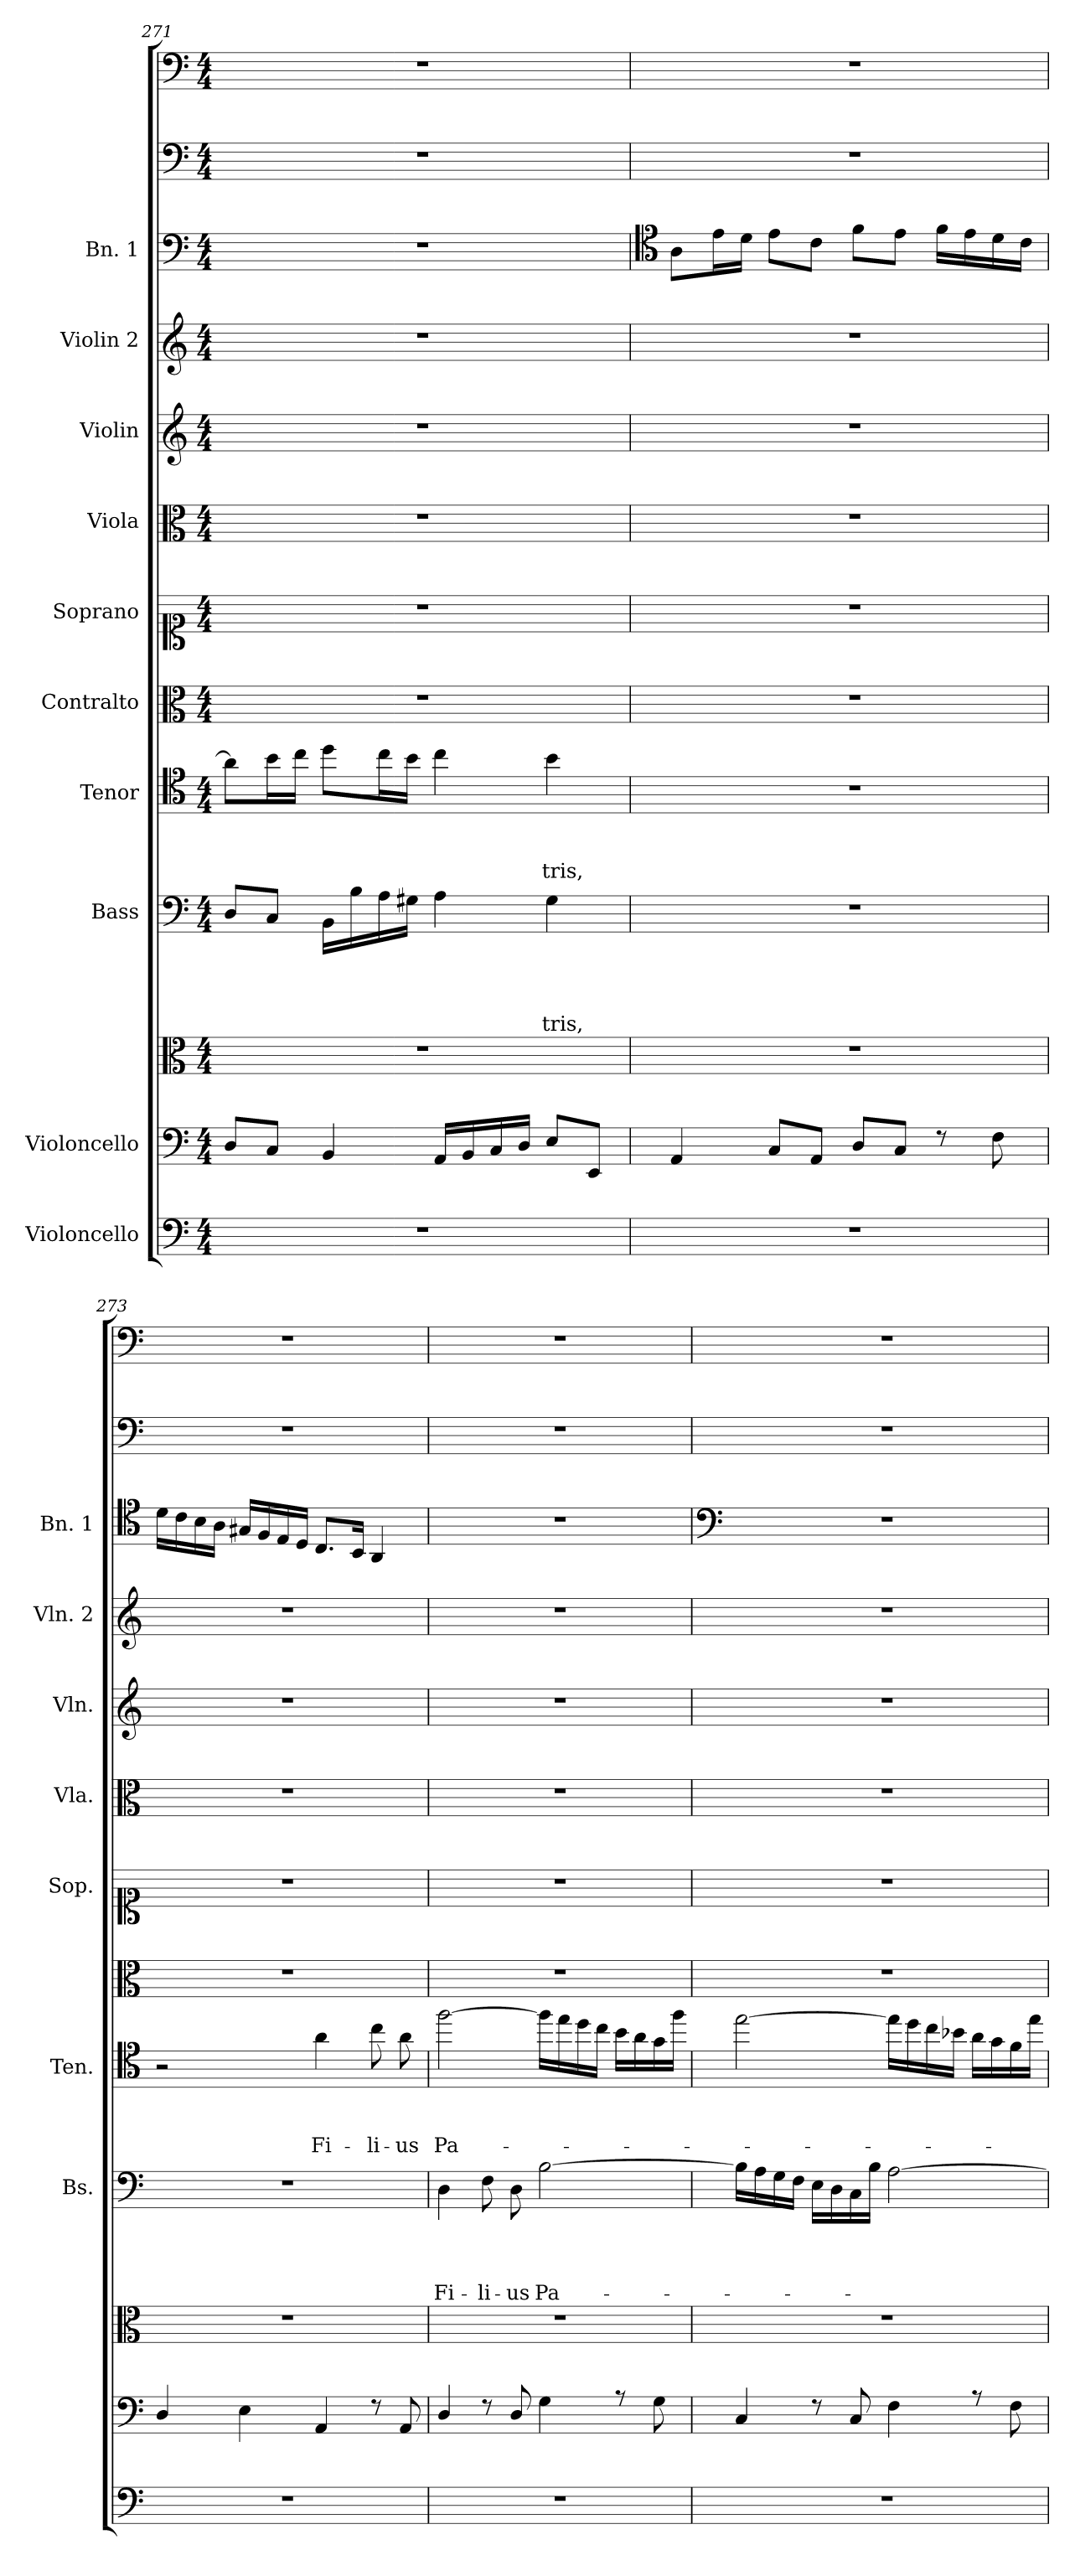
**kern	**kern	**kern	**kern	**text	**text	**text	**text	**kern	**text	**text	**text	**kern	**kern	**kern	**kern	**kern	**kern	**kern	**kern
*part13	*part12	*part11	*part10	*part10	*part10	*part10	*part10	*part9	*part9	*part9	*part9	*part8	*part7	*part6	*part5	*part4	*part3	*part2	*part1
*staff13	*staff12	*staff11	*staff10	*staff10	*staff10	*staff10	*staff10	*staff9	*staff9	*staff9	*staff9	*staff8	*staff7	*staff6	*staff5	*staff4	*staff3	*staff2	*staff1
*I"Violoncello	*I"Violoncello	*	*I"Bass	*	*	*	*	*I"Tenor	*	*	*	*I"Contralto	*I"Soprano	*I"Viola	*I"Violin	*I"Violin 2	*I"Bn. 1	*	*
*	*	*	*I'Bs.	*	*	*	*	*I'Ten.	*	*	*	*	*I'Sop.	*I'Vla.	*I'Vln.	*I'Vln. 2	*I'Bn. 1	*	*
*clefF4	*clefF4	*clefC3	*clefF4	*	*	*	*	*clefC4	*	*	*	*clefC3	*clefC1	*clefC3	*clefG2	*clefG2	*clefF4	*clefF4	*clefF4
*	*	*	*	*	*	*	*	*ITrd7c12	*	*	*	*	*	*	*	*	*	*	*
*k[]	*k[]	*k[]	*k[]	*	*	*	*	*k[]	*	*	*	*k[]	*k[]	*k[]	*k[]	*k[]	*k[]	*k[]	*k[]
*C:	*C:	*C:	*C:	*	*	*	*	*C:	*	*	*	*C:	*C:	*C:	*C:	*C:	*C:	*C:	*C:
*M4/4	*M4/4	*M4/4	*M4/4	*	*	*	*	*M4/4	*	*	*	*M4/4	*M4/4	*M4/4	*M4/4	*M4/4	*M4/4	*M4/4	*M4/4
=271	=271	=271	=271	=271	=271	=271	=271	=271	=271	=271	=271	=271	=271	=271	=271	=271	=271	=271	=271
*	*^	*	*	*	*	*	*	*	*	*	*	*	*	*	*	*	*	*	*
1r	8D/L	1ryy	1r	8D/L	.	.	.	.	8A\L]	.	.	.	1r	1r	1r	1r	1r	1r	1r	1r
.	8C/J	.	.	8C/J	.	.	.	.	16B\L	.	.	.	.	.	.	.	.	.	.	.
.	.	.	.	.	.	.	.	.	16c\JJ	.	.	.	.	.	.	.	.	.	.	.
.	4BB/	.	.	16BB\LL	.	.	.	.	8d\L	.	.	.	.	.	.	.	.	.	.	.
.	.	.	.	16B\	.	.	.	.	.	.	.	.	.	.	.	.	.	.	.	.
.	.	.	.	16A\	.	.	.	.	16c\L	.	.	.	.	.	.	.	.	.	.	.
.	.	.	.	16G#X\JJ	.	.	.	.	16B\JJ	.	.	.	.	.	.	.	.	.	.	.
.	16AA/LL	.	.	4A\	.	.	.	.	4c\	.	.	.	.	.	.	.	.	.	.	.
.	16BB/	.	.	.	.	.	.	.	.	.	.	.	.	.	.	.	.	.	.	.
.	16C/	.	.	.	.	.	.	.	.	.	.	.	.	.	.	.	.	.	.	.
.	16D/JJ	.	.	.	.	.	.	.	.	.	.	.	.	.	.	.	.	.	.	.
!	!	!	!	!	!	!	!	!LO:LY:b	!	!	!	!LO:LY:b	!	!	!	!	!	!	!	!
.	8E/L	.	.	4G#\	.	.	.	-tris,	4B\	.	.	-tris,	.	.	.	.	.	.	.	.
.	8EE/J	.	.	.	.	.	.	.	.	.	.	.	.	.	.	.	.	.	.	.
!!LO:PB:g=z
=272	=272	=272	=272	=272	=272	=272	=272	=272	=272	=272	=272	=272	=272	=272	=272	=272	=272	=272	=272	=272
*	*	*	*	*	*	*	*	*	*	*	*	*	*	*	*	*	*	*clefC4	*	*
1r	4AA/	1ryy	1r	1r	.	.	.	.	1r	.	.	.	1r	1r	1r	1r	1r	8A\L	1r	1r
.	.	.	.	.	.	.	.	.	.	.	.	.	.	.	.	.	.	16e\L	.	.
.	.	.	.	.	.	.	.	.	.	.	.	.	.	.	.	.	.	16d\JJ	.	.
.	8C/L	.	.	.	.	.	.	.	.	.	.	.	.	.	.	.	.	8e\L	.	.
.	8AA/J	.	.	.	.	.	.	.	.	.	.	.	.	.	.	.	.	8c\J	.	.
.	8D/L	.	.	.	.	.	.	.	.	.	.	.	.	.	.	.	.	8f\L	.	.
.	8C/J	.	.	.	.	.	.	.	.	.	.	.	.	.	.	.	.	8e\J	.	.
.	8r	.	.	.	.	.	.	.	.	.	.	.	.	.	.	.	.	16f\LL	.	.
.	.	.	.	.	.	.	.	.	.	.	.	.	.	.	.	.	.	16e\	.	.
.	8F\	.	.	.	.	.	.	.	.	.	.	.	.	.	.	.	.	16d\	.	.
.	.	.	.	.	.	.	.	.	.	.	.	.	.	.	.	.	.	16c\JJ	.	.
=273	=273	=273	=273	=273	=273	=273	=273	=273	=273	=273	=273	=273	=273	=273	=273	=273	=273	=273	=273	=273
1r	4D/	1ryy	1r	1r	.	.	.	.	2r	.	.	.	1r	1r	1r	1r	1r	16d\LL	1r	1r
.	.	.	.	.	.	.	.	.	.	.	.	.	.	.	.	.	.	16c\	.	.
.	.	.	.	.	.	.	.	.	.	.	.	.	.	.	.	.	.	16B\	.	.
.	.	.	.	.	.	.	.	.	.	.	.	.	.	.	.	.	.	16A\JJ	.	.
.	4E\	.	.	.	.	.	.	.	.	.	.	.	.	.	.	.	.	16G#X/LL	.	.
.	.	.	.	.	.	.	.	.	.	.	.	.	.	.	.	.	.	16F/	.	.
.	.	.	.	.	.	.	.	.	.	.	.	.	.	.	.	.	.	16E/	.	.
.	.	.	.	.	.	.	.	.	.	.	.	.	.	.	.	.	.	16D/JJ	.	.
!	!	!	!	!	!	!	!	!	!	!	!	!LO:LY:b	!	!	!	!	!	!	!	!
.	4AA/	.	.	.	.	.	.	.	4A\	.	.	Fi-	.	.	.	.	.	8.C/L	.	.
.	.	.	.	.	.	.	.	.	.	.	.	.	.	.	.	.	.	16BB/Jk	.	.
!	!	!	!	!	!	!	!	!	!	!	!	!LO:LY:b	!	!	!	!	!	!	!	!
.	8r	.	.	.	.	.	.	.	8c\	.	.	-li-	.	.	.	.	.	4AA/	.	.
!	!	!	!	!	!	!	!	!	!	!	!	!LO:LY:b	!	!	!	!	!	!	!	!
.	8AA/	.	.	.	.	.	.	.	8A\	.	.	-us	.	.	.	.	.	.	.	.
=274	=274	=274	=274	=274	=274	=274	=274	=274	=274	=274	=274	=274	=274	=274	=274	=274	=274	=274	=274	=274
!	!	!	!	!	!	!	!	!LO:LY:b	!	!	!	!LO:LY:b	!	!	!	!	!	!	!	!
1r	4D/	1ryy	1r	4D\	.	.	.	Fi-	[>2f\	.	.	Pa-	1r	1r	1r	1r	1r	1r	1r	1r
!	!	!	!	!	!	!	!	!LO:LY:b	!	!	!	!	!	!	!	!	!	!	!	!
.	8r	.	.	8F\	.	.	.	-li-	.	.	.	.	.	.	.	.	.	.	.	.
!	!	!	!	!	!	!	!	!LO:LY:b	!	!	!	!	!	!	!	!	!	!	!	!
.	8D/	.	.	8D\	.	.	.	-us	.	.	.	.	.	.	.	.	.	.	.	.
!	!	!	!	!	!	!	!	!LO:LY:b	!	!	!	!	!	!	!	!	!	!	!	!
.	4G\	.	.	[>2B\	.	.	.	Pa-	16f\LL]	.	.	.	.	.	.	.	.	.	.	.
.	.	.	.	.	.	.	.	.	16e\	.	.	.	.	.	.	.	.	.	.	.
.	.	.	.	.	.	.	.	.	16d\	.	.	.	.	.	.	.	.	.	.	.
.	.	.	.	.	.	.	.	.	16c\JJ	.	.	.	.	.	.	.	.	.	.	.
.	8r	.	.	.	.	.	.	.	16B\LL	.	.	.	.	.	.	.	.	.	.	.
.	.	.	.	.	.	.	.	.	16A\	.	.	.	.	.	.	.	.	.	.	.
.	8G\	.	.	.	.	.	.	.	16G\	.	.	.	.	.	.	.	.	.	.	.
.	.	.	.	.	.	.	.	.	16f\JJ	.	.	.	.	.	.	.	.	.	.	.
!!LO:PB:g=z
=275	=275	=275	=275	=275	=275	=275	=275	=275	=275	=275	=275	=275	=275	=275	=275	=275	=275	=275	=275	=275
*	*	*	*	*	*	*	*	*	*	*	*	*	*	*	*	*	*	*clefF4	*	*
1r	4C/	1ryy	1r	16B\LL]	.	.	.	.	[>2e\	.	.	.	1r	1r	1r	1r	1r	1r	1r	1r
.	.	.	.	16A\	.	.	.	.	.	.	.	.	.	.	.	.	.	.	.	.
.	.	.	.	16G\	.	.	.	.	.	.	.	.	.	.	.	.	.	.	.	.
.	.	.	.	16F\JJ	.	.	.	.	.	.	.	.	.	.	.	.	.	.	.	.
.	8r	.	.	16E\LL	.	.	.	.	.	.	.	.	.	.	.	.	.	.	.	.
.	.	.	.	16D\	.	.	.	.	.	.	.	.	.	.	.	.	.	.	.	.
.	8C/	.	.	16C\	.	.	.	.	.	.	.	.	.	.	.	.	.	.	.	.
.	.	.	.	16B\JJ	.	.	.	.	.	.	.	.	.	.	.	.	.	.	.	.
.	4F\	.	.	[>2A\	.	.	.	.	16e\LL]	.	.	.	.	.	.	.	.	.	.	.
.	.	.	.	.	.	.	.	.	16d\	.	.	.	.	.	.	.	.	.	.	.
.	.	.	.	.	.	.	.	.	16c\	.	.	.	.	.	.	.	.	.	.	.
.	.	.	.	.	.	.	.	.	16B-X\JJ	.	.	.	.	.	.	.	.	.	.	.
.	8r	.	.	.	.	.	.	.	16A\LL	.	.	.	.	.	.	.	.	.	.	.
.	.	.	.	.	.	.	.	.	16G\	.	.	.	.	.	.	.	.	.	.	.
.	8F\	.	.	.	.	.	.	.	16F\	.	.	.	.	.	.	.	.	.	.	.
.	.	.	.	.	.	.	.	.	16e\JJ	.	.	.	.	.	.	.	.	.	.	.
*	*v	*v	*	*	*	*	*	*	*	*	*	*	*	*	*	*	*	*	*	*
=	=	=	=	=	=	=	=	=	=	=	=	=	=	=	=	=	=	=	=
*-	*-	*-	*-	*-	*-	*-	*-	*-	*-	*-	*-	*-	*-	*-	*-	*-	*-	*-	*-
